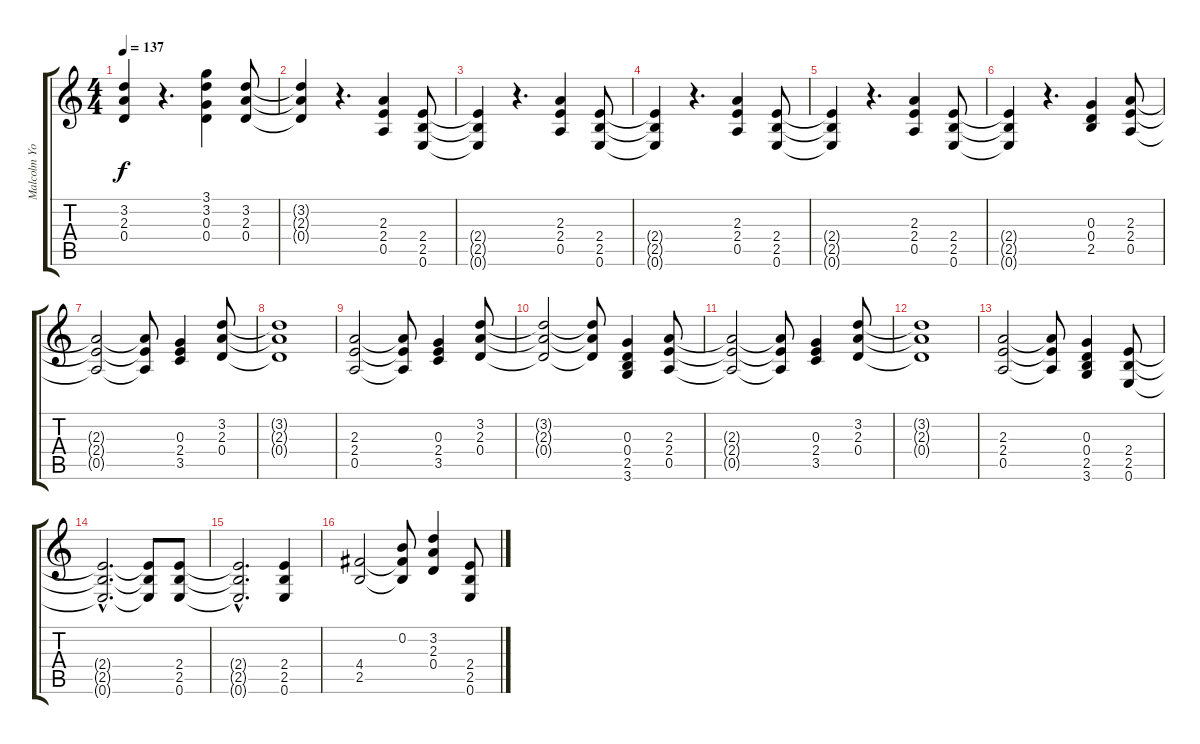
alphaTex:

\track ("Malcolm Young / 2nd guitar" "Malcolm Yo") {instrument overdrivenguitar}
\staff {score tabs}
\tuning (E4 B3 G3 D3 A2 E2) {hide}
\ts (4 4)
\tempo 137
\clef g2
\ks c
(3.2{t} 2.3{t} 0.4{t}).4{dy f} r.4{d} (3.1 3.2 0.3 0.4).4 (3.2 2.3 0.4).8 |
(3.2{t} 2.3{t} 0.4{t}).4 r.4{d} (2.3 2.4 0.5).4 (2.4 2.5 0.6).8 |
(2.4{t} 2.5{t} 0.6{t}).4 r.4{d} (2.3 2.4 0.5).4 (2.4 2.5 0.6).8 |
(2.4{t} 2.5{t} 0.6{t}).4 r.4{d} (2.3 2.4 0.5).4 (2.4 2.5 0.6).8 |
(2.4{t} 2.5{t} 0.6{t}).4 r.4{d} (2.3 2.4 0.5).4 (2.4 2.5 0.6).8 |
(2.4{t} 2.5{t} 0.6{t}).4 r.4{d} (0.3 0.4 2.5).4 (2.3 2.4 0.5).8 |
(2.3{t} 2.4{t} 0.5{t}).2 (2.3{t} 2.4{t} 0.5{t}).8 (0.3 2.4 3.5).4 (3.2 2.3 0.4).8 |
(3.2{t} 2.3{t} 0.4{t}).1 |
(2.3 2.4 0.5).2 (2.3{t} 2.4{t} 0.5{t}).8 (0.3 2.4 3.5).4 (3.2 2.3 0.4).8 |
(3.2{t} 2.3{t} 0.4{t}).2 (3.2{t} 2.3{t} 0.4{t}).8 (0.3 0.4 2.5 3.6).4 (2.3 2.4 0.5).8 |
(2.3{t} 2.4{t} 0.5{t}).2 (2.3{t} 2.4{t} 0.5{t}).8 (0.3 2.4 3.5).4 (3.2 2.3 0.4).8 |
(3.2{t} 2.3{t} 0.4{t}).1 |
(2.3 2.4 0.5).2 (2.3{t} 2.4{t} 0.5{t}).8 (0.3 0.4 2.5 3.6).4 (2.4 2.5 0.6).8 |
(2.4{hac t} 2.5{hac t} 0.6{hac t}).2{d} (2.4{t} 2.5{t} 0.6{t}).8 (2.4 2.5 0.6).8 |
(2.4{hac t} 2.5{hac t} 0.6{hac t}).2{d} (2.4 2.5 0.6).4 |
(4.4 2.5).2 (0.2 4.4{t} 2.5{t}).8 (3.2 2.3 0.4).4 (2.4 2.5 0.6).8
